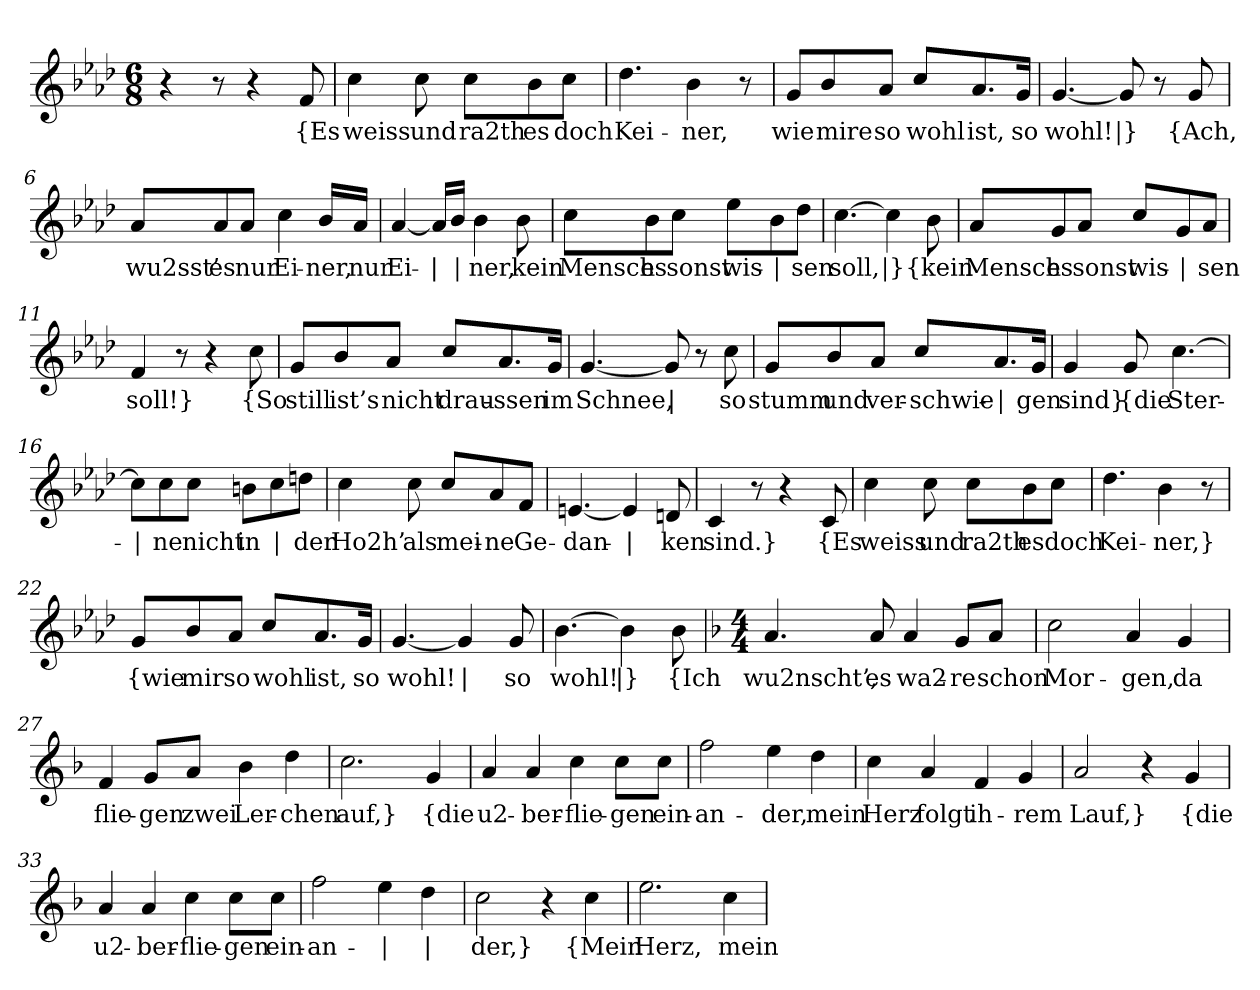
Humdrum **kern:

**kern	**text
*part1	*part1
*staff1	*staff1
*clefG2	*
*k[b-e-a-d-]	*
*M6/8	*
=1	=1
4r	.
8r	.
4r	.
!	!LO:LY:b
8f/	{Es
=2	=2
!	!LO:LY:b
4cc\	weiss
!	!LO:LY:b
8cc\	und
!	!LO:LY:b
8cc\L	ra2th
!	!LO:LY:b
8b-\	es
!	!LO:LY:b
8cc\J	doch
=3	=3
!	!LO:LY:b
4.dd-\	Kei-
!	!LO:LY:b
4b-\	-ner,
8r	.
=4	=4
!	!LO:LY:b
8g/L	wie
!	!LO:LY:b
8b-/	mire
!	!LO:LY:b
8a-/J	so
!	!LO:LY:b
8cc/L	wohl
!	!LO:LY:b
8.a-/	ist,
!	!LO:LY:b
16g/Jk	so
=5	=5
!	!LO:LY:b
[4.g/	wohl!
!	!LO:LY:b
8g/]	|}
8r	.
!	!LO:LY:b
8g/	{Ach,
!!LO:LB:g=z
=6	=6
!	!LO:LY:b
8a-/L	wu2sst’
!	!LO:LY:b
8a-/	es
!	!LO:LY:b
8a-/J	nur
!	!LO:LY:b
4cc\	Ei-
!	!LO:LY:b
16b-/LL	-ner,
!	!LO:LY:b
16a-/JJ	nur
=7	=7
!	!LO:LY:b
[4a-/	Ei-
!	!LO:LY:b
16a-/LL]	|
!	!LO:LY:b
16b-/JJ	|
!	!LO:LY:b
4b-\	-ner,
!	!LO:LY:b
8b-\	kein
=8	=8
!	!LO:LY:b
8cc\L	Mensch
!	!LO:LY:b
8b-\	es
!	!LO:LY:b
8cc\J	sonst
!	!LO:LY:b
8ee-\L	wis-
!	!LO:LY:b
8b-\	|
!	!LO:LY:b
8dd-\J	-sen
=9	=9
!	!LO:LY:b
[4.cc\	soll,
!	!LO:LY:b
4cc\]	|}
!	!LO:LY:b
8b-\	{kein
!!LO:LB:g=z
=10	=10
!	!LO:LY:b
8a-/L	Mensch
!	!LO:LY:b
8g/	es
!	!LO:LY:b
8a-/J	sonst
!	!LO:LY:b
8cc/L	wis-
!	!LO:LY:b
8g/	|
!	!LO:LY:b
8a-/J	-sen
=11	=11
!	!LO:LY:b
4f/	soll!}
8r	.
4r	.
!	!LO:LY:b
8cc\	{So
=12	=12
!	!LO:LY:b
8g/L	still
!	!LO:LY:b
8b-/	ist’s
!	!LO:LY:b
8a-/J	nicht
!	!LO:LY:b
8cc/L	drau-
!	!LO:LY:b
8.a-/	-ssen
!	!LO:LY:b
16g/Jk	im
=13	=13
!	!LO:LY:b
[4.g/	Schnee,
!	!LO:LY:b
8g/]	|
8r	.
!	!LO:LY:b
8cc\	so
!!LO:LB:g=z
=14	=14
!	!LO:LY:b
8g/L	stumm
!	!LO:LY:b
8b-/	und
!	!LO:LY:b
8a-/J	ver-
!	!LO:LY:b
8cc/L	-schwie-
!	!LO:LY:b
8.a-/	|
!	!LO:LY:b
16g/Jk	-gen
=15	=15
!	!LO:LY:b
4g/	sind}
!	!LO:LY:b
8g/	{die
!	!LO:LY:b
[4.cc\	Ster-
=16	=16
!	!LO:LY:b
8cc\L]	|
!	!LO:LY:b
8cc\	-ne
!	!LO:LY:b
8cc\J	nicht
!	!LO:LY:b
8bn\L	in
!	!LO:LY:b
8cc\	|
!	!LO:LY:b
8ddn\J	der
=17	=17
!	!LO:LY:b
4cc\	Ho2h’
!	!LO:LY:b
8cc\	als
!	!LO:LY:b
8cc/L	mei-
!	!LO:LY:b
8a-/	-ne
!	!LO:LY:b
8f/J	Ge-
!!LO:LB:g=z
=18	=18
!	!LO:LY:b
[4.en/	-dan-
!	!LO:LY:b
4e/]	|
!	!LO:LY:b
8dn/	-ken
=19	=19
!	!LO:LY:b
4c/	sind.}
8r	.
4r	.
!	!LO:LY:b
8c/	{Es
=20	=20
!	!LO:LY:b
4cc\	weiss
!	!LO:LY:b
8cc\	und
!	!LO:LY:b
8cc\L	ra2th
!	!LO:LY:b
8b-\	es
!	!LO:LY:b
8cc\J	doch
=21	=21
!	!LO:LY:b
4.dd-\	Kei-
!	!LO:LY:b
4b-\	-ner,}
8r	.
=22	=22
!	!LO:LY:b
8g/L	{wie
!	!LO:LY:b
8b-/	mir
!	!LO:LY:b
8a-/J	so
!	!LO:LY:b
8cc/L	wohl
!	!LO:LY:b
8.a-/	ist,
!	!LO:LY:b
16g/Jk	so
=23	=23
!	!LO:LY:b
[4.g/	wohl!
!	!LO:LY:b
4g/]	|
!	!LO:LY:b
8g/	so
!!LO:LB:g=z
=24	=24
!	!LO:LY:b
[4.b-\	wohl!
!	!LO:LY:b
4b-\]	|}
!	!LO:LY:b
8b-\	{Ich
=25	=25
*k[b-]	*
*M4/4	*
!	!LO:LY:b
4.a/	wu2nscht’,
!	!LO:LY:b
8a/	es
!	!LO:LY:b
4a/	wa2-
!	!LO:LY:b
8g/L	-re
!	!LO:LY:b
8a/J	schon
=26	=26
!	!LO:LY:b
2cc\	Mor-
!	!LO:LY:b
4a/	-gen,
!	!LO:LY:b
4g/	da
=27	=27
!	!LO:LY:b
4f/	flie-
!	!LO:LY:b
8g/L	-gen
!	!LO:LY:b
8a/J	zwei
!	!LO:LY:b
4b-\	Ler-
!	!LO:LY:b
4dd\	-chen
=28	=28
!	!LO:LY:b
2.cc\	auf,}
!	!LO:LY:b
4g/	{die
!!LO:LB:g=z
=29	=29
!	!LO:LY:b
4a/	u2-
!	!LO:LY:b
4a/	-ber-
!	!LO:LY:b
4cc\	-flie-
!	!LO:LY:b
8cc\L	-gen
!	!LO:LY:b
8cc\J	ein-
=30	=30
!	!LO:LY:b
2ff\	-an-
!	!LO:LY:b
4ee\	-der,
!	!LO:LY:b
4dd\	mein
=31	=31
!	!LO:LY:b
4cc\	Herz
!	!LO:LY:b
4a/	folgt
!	!LO:LY:b
4f/	ih-
!	!LO:LY:b
4g/	-rem
=32	=32
!	!LO:LY:b
2a/	Lauf,}
4r	.
!	!LO:LY:b
4g/	{die
=33	=33
!	!LO:LY:b
4a/	u2-
!	!LO:LY:b
4a/	-ber-
!	!LO:LY:b
4cc\	-flie-
!	!LO:LY:b
8cc\L	-gen
!	!LO:LY:b
8cc\J	ein-
!!LO:LB:g=z
=34	=34
!	!LO:LY:b
2ff\	-an-
!	!LO:LY:b
4ee\	|
!	!LO:LY:b
4dd\	|
=35	=35
!	!LO:LY:b
2cc\	-der,}
4r	.
!	!LO:LY:b
4cc\	{Mein
=36	=36
!	!LO:LY:b
2.ee\	Herz,
!	!LO:LY:b
4cc\	mein
=	=
*-	*-
